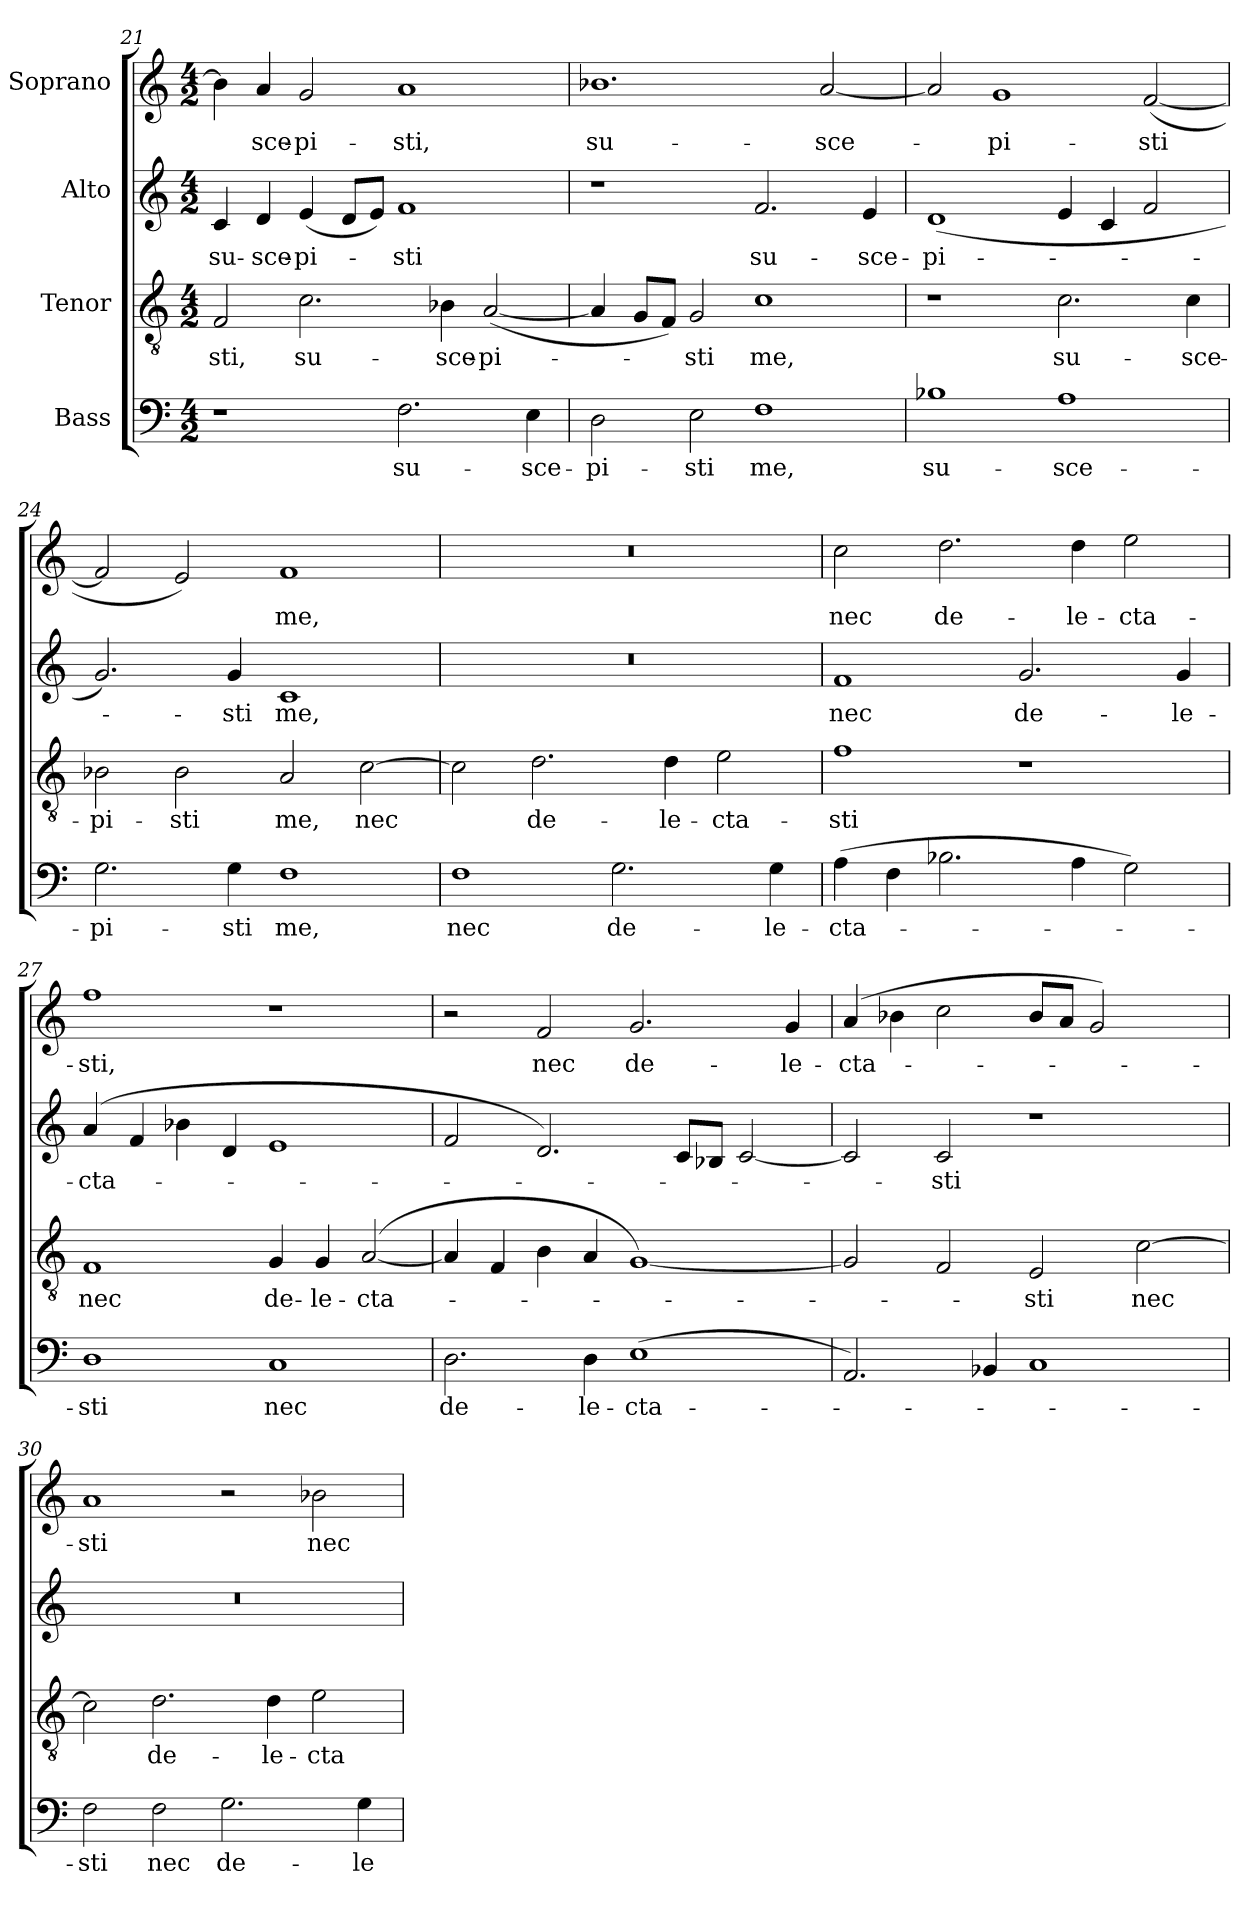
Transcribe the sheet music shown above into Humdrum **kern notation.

**kern	**text	**kern	**text	**kern	**text	**kern	**text
*part4	*part4	*part3	*part3	*part2	*part2	*part1	*part1
*staff4	*staff4	*staff3	*staff3	*staff2	*staff2	*staff1	*staff1
*I"Bass	*	*I"Tenor	*	*I"Alto	*	*I"Soprano	*
!!LO:PB:g=z
*clefF4	*	*clefGv2	*	*clefG2	*	*clefG2	*
*k[]	*	*k[]	*	*k[]	*	*k[]	*
*C:	*	*C:	*	*C:	*	*C:	*
*M4/2	*	*M4/2	*	*M4/2	*	*M4/2	*
=21	=21	=21	=21	=21	=21	=21	=21
1r	.	2F/	-sti,	4c/	su-	4b-\]	.
.	.	.	.	4d/	-sce-	4a/	-sce-
.	.	2.c\	su-	(4e/	-pi-	2g/	-pi-
.	.	.	.	8d/L	.	.	.
.	.	.	.	8e/J)	.	.	.
2.F\	su-	.	.	1f	-sti	1a	-sti,
.	.	4B-X\	-sce-	.	.	.	.
.	.	([2A/	-pi-	.	.	.	.
4E\	-sce-	.	.	.	.	.	.
=22	=22	=22	=22	=22	=22	=22	=22
2D\	-pi-	4A/]	.	1r	.	1.b-X	su-
.	.	8G/L	.	.	.	.	.
.	.	8F/J)	.	.	.	.	.
2E\	-sti	2G/	-sti	.	.	.	.
1F	me,	1c	me,	2.f/	su-	.	.
.	.	.	.	.	.	[2a/	-sce-
.	.	.	.	4e/	-sce-	.	.
=23	=23	=23	=23	=23	=23	=23	=23
1B-X	su-	1r	.	(1d	-pi-	2a/]	.
.	.	.	.	.	.	1g	-pi-
1A	-sce-	2.c\	su-	4e/	.	.	.
.	.	.	.	4c/	.	.	.
.	.	.	.	2f/	.	([2f/	-sti
.	.	4c\	-sce-	.	.	.	.
=24	=24	=24	=24	=24	=24	=24	=24
2.G\	-pi-	2B-X\	-pi-	2.g/)	.	2f/]	.
.	.	2B-\	-sti	.	.	2e/)	.
4G\	-sti	.	.	4g/	-sti	.	.
1F	me,	2A/	me,	1c	me,	1f	me,
.	.	[2c\	nec	.	.	.	.
!!LO:LB:g=z
=25	=25	=25	=25	=25	=25	=25	=25
1F	nec	2c\]	.	0r	.	0r	.
.	.	2.d\	de-	.	.	.	.
2.G\	de-	.	.	.	.	.	.
.	.	4d\	-le-	.	.	.	.
.	.	2e\	-cta-	.	.	.	.
4G\	-le-	.	.	.	.	.	.
=26	=26	=26	=26	=26	=26	=26	=26
(4A\	-cta-	1f	-sti	1f	nec	2cc\	nec
4F\	.	.	.	.	.	.	.
2.B-X\	.	.	.	.	.	2.dd\	de-
.	.	1r	.	2.g/	de-	.	.
4A\	.	.	.	.	.	4dd\	-le-
2G\)	.	.	.	.	.	2ee\	-cta-
.	.	.	.	4g/	-le-	.	.
=27	=27	=27	=27	=27	=27	=27	=27
1D	-sti	1F	nec	(4a/	-cta-	1ff	-sti,
.	.	.	.	4f/	.	.	.
.	.	.	.	4b-X\	.	.	.
.	.	.	.	4d/	.	.	.
1C	nec	4G/	de-	1e	.	1r	.
.	.	4G/	-le-	.	.	.	.
.	.	([2A/	-cta-	.	.	.	.
=28	=28	=28	=28	=28	=28	=28	=28
2.D\	de-	4A/]	.	2f/	.	2r	.
.	.	4F/	.	.	.	.	.
.	.	4B\	.	2.d/)	.	2f/	nec
4D\	-le-	4A/	.	.	.	.	.
(1E	-cta-	[1G)	.	.	.	2.g/	de-
.	.	.	.	8c/L	.	.	.
.	.	.	.	8B-X/J	.	.	.
.	.	.	.	[2c/	.	.	.
.	.	.	.	.	.	4g/	-le-
!!LO:LB:g=z
=29	=29	=29	=29	=29	=29	=29	=29
2.AA/)	.	2G/]	.	2c/]	.	(4a/	-cta-
.	.	.	.	.	.	4b-X\	.
.	.	2F/	.	2c/	-sti	2cc\	.
4BB-X/	.	.	.	.	.	.	.
1C	.	2E/	-sti	1r	.	8b-/L	.
.	.	.	.	.	.	8a/J	.
.	.	.	.	.	.	2g/)	.
.	.	[2c\	nec	.	.	.	.
.	.	.	.	.	.	4ryy	.
=30	=30	=30	=30	=30	=30	=30	=30
2F\	-sti	2c\]	.	0r	.	1a	-sti
2F\	nec	2.d\	de-	.	.	.	.
2.G\	de-	.	.	.	.	2r	.
.	.	4d\	-le-	.	.	.	.
.	.	2e\	-cta-	.	.	2b-X\	nec
4G\	-le-	.	.	.	.	.	.
=	=	=	=	=	=	=	=
*-	*-	*-	*-	*-	*-	*-	*-
